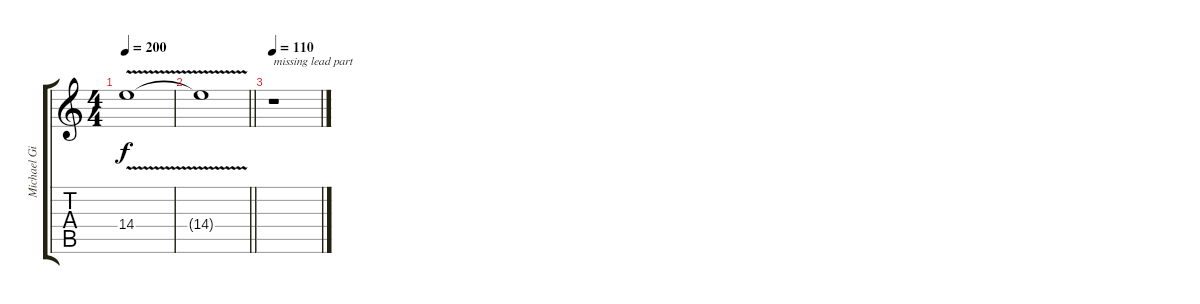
\track ("Michael Gilbert" "Michael Gi") {instrument distortionguitar}
\staff {score tabs}
\tuning (E4 B3 G3 D3 A2 E2) {hide}
\ts (4 4)
\tempo 200
\clef g2
\ks c
14.4{v}.1{dy f} |
\barLineRight lightlight
14.4{t}.1 |
\tempo 110
r.1{txt "missing lead part"}
